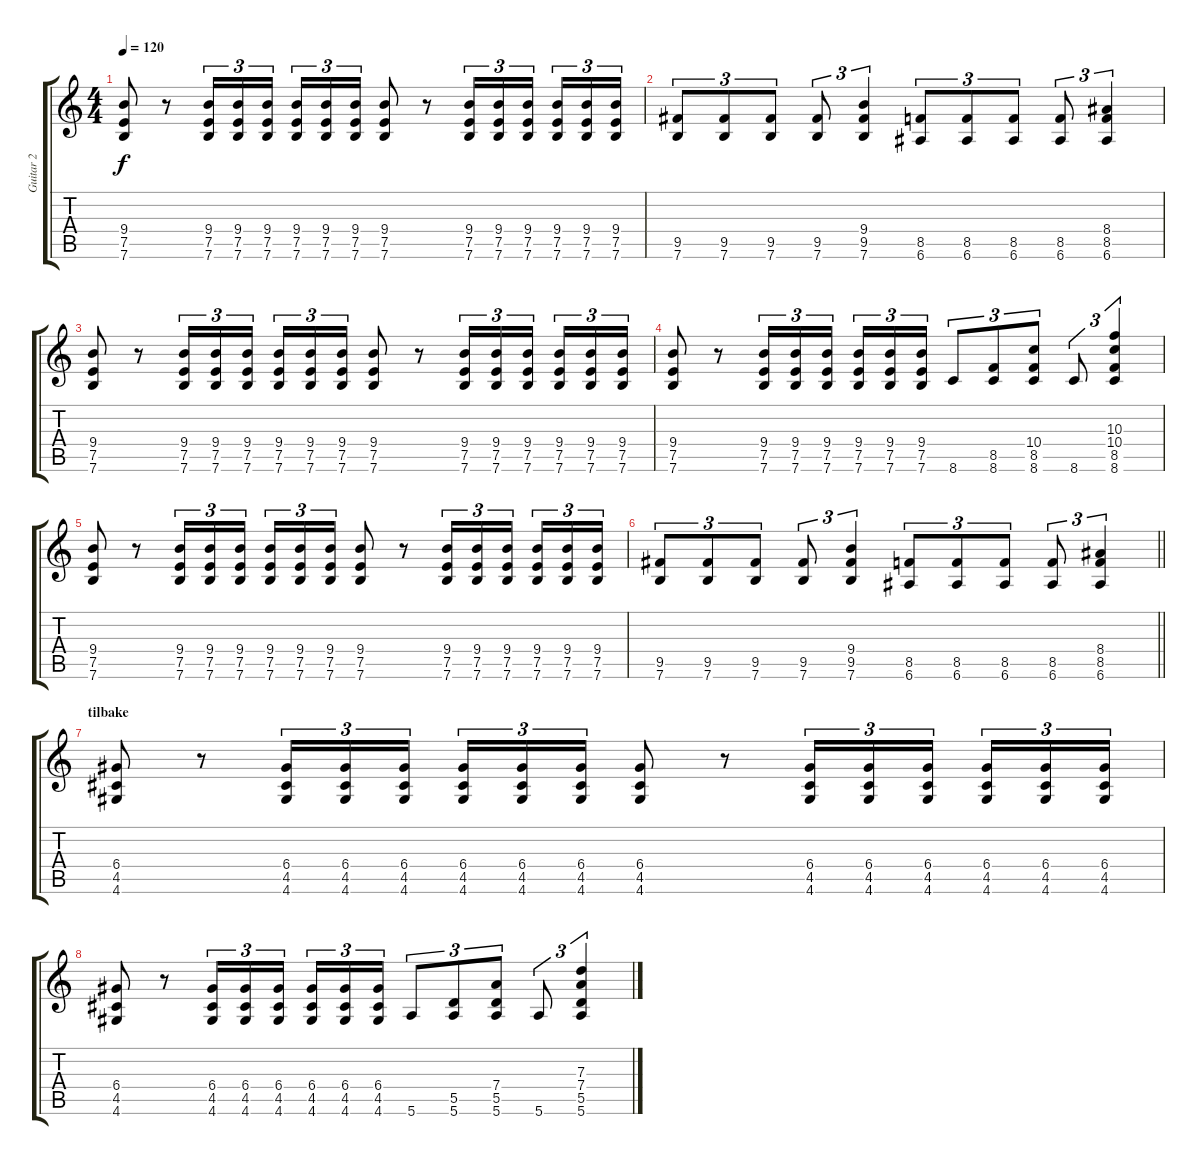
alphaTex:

\track ("Guitar 2" "Guitar 2") {instrument distortionguitar}
\staff {score tabs}
\tuning (E4 B3 G3 D3 A2 E2) {hide}
\ts (4 4)
\tempo 120
\clef g2
\ks c
(9.4 7.5 7.6).8{dy f} r.8 (9.4 7.5 7.6).16{tu (3 2)} (9.4 7.5 7.6).16{tu (3 2)} (9.4 7.5 7.6).16{tu (3 2) beam splitsecondary} (9.4 7.5 7.6).16{tu (3 2)} (9.4 7.5 7.6).16{tu (3 2)} (9.4 7.5 7.6).16{tu (3 2)} (9.4 7.5 7.6).8 r.8 (9.4 7.5 7.6).16{tu (3 2)} (9.4 7.5 7.6).16{tu (3 2)} (9.4 7.5 7.6).16{tu (3 2) beam splitsecondary} (9.4 7.5 7.6).16{tu (3 2)} (9.4 7.5 7.6).16{tu (3 2)} (9.4 7.5 7.6).16{tu (3 2)} |
(9.5 7.6).8{tu (3 2)} (9.5 7.6).8{tu (3 2)} (9.5 7.6).8{tu (3 2)} (9.5 7.6).8{tu (3 2)} (9.4 9.5 7.6).4{tu (3 2)} (8.5 6.6).8{tu (3 2)} (8.5 6.6).8{tu (3 2)} (8.5 6.6).8{tu (3 2)} (8.5 6.6).8{tu (3 2)} (8.4 8.5 6.6).4{tu (3 2)} |
(9.4 7.5 7.6).8 r.8 (9.4 7.5 7.6).16{tu (3 2)} (9.4 7.5 7.6).16{tu (3 2)} (9.4 7.5 7.6).16{tu (3 2) beam splitsecondary} (9.4 7.5 7.6).16{tu (3 2)} (9.4 7.5 7.6).16{tu (3 2)} (9.4 7.5 7.6).16{tu (3 2)} (9.4 7.5 7.6).8 r.8 (9.4 7.5 7.6).16{tu (3 2)} (9.4 7.5 7.6).16{tu (3 2)} (9.4 7.5 7.6).16{tu (3 2) beam splitsecondary} (9.4 7.5 7.6).16{tu (3 2)} (9.4 7.5 7.6).16{tu (3 2)} (9.4 7.5 7.6).16{tu (3 2)} |
(9.4 7.5 7.6).8 r.8 (9.4 7.5 7.6).16{tu (3 2)} (9.4 7.5 7.6).16{tu (3 2)} (9.4 7.5 7.6).16{tu (3 2) beam splitsecondary} (9.4 7.5 7.6).16{tu (3 2)} (9.4 7.5 7.6).16{tu (3 2)} (9.4 7.5 7.6).16{tu (3 2)} 8.6.8{tu (3 2)} (8.5 8.6).8{tu (3 2)} (10.4 8.5 8.6).8{tu (3 2)} 8.6.8{tu (3 2)} (10.3 10.4 8.5 8.6).4{tu (3 2)} |
(9.4 7.5 7.6).8 r.8 (9.4 7.5 7.6).16{tu (3 2)} (9.4 7.5 7.6).16{tu (3 2)} (9.4 7.5 7.6).16{tu (3 2) beam splitsecondary} (9.4 7.5 7.6).16{tu (3 2)} (9.4 7.5 7.6).16{tu (3 2)} (9.4 7.5 7.6).16{tu (3 2)} (9.4 7.5 7.6).8 r.8 (9.4 7.5 7.6).16{tu (3 2)} (9.4 7.5 7.6).16{tu (3 2)} (9.4 7.5 7.6).16{tu (3 2) beam splitsecondary} (9.4 7.5 7.6).16{tu (3 2)} (9.4 7.5 7.6).16{tu (3 2)} (9.4 7.5 7.6).16{tu (3 2)} |
\barLineRight lightlight
(9.5 7.6).8{tu (3 2)} (9.5 7.6).8{tu (3 2)} (9.5 7.6).8{tu (3 2)} (9.5 7.6).8{tu (3 2)} (9.4 9.5 7.6).4{tu (3 2)} (8.5 6.6).8{tu (3 2)} (8.5 6.6).8{tu (3 2)} (8.5 6.6).8{tu (3 2)} (8.5 6.6).8{tu (3 2)} (8.4 8.5 6.6).4{tu (3 2)} |
\section ("" "tilbake")
(6.4 4.5 4.6).8 r.8 (6.4 4.5 4.6).16{tu (3 2)} (6.4 4.5 4.6).16{tu (3 2)} (6.4 4.5 4.6).16{tu (3 2) beam splitsecondary} (6.4 4.5 4.6).16{tu (3 2)} (6.4 4.5 4.6).16{tu (3 2)} (6.4 4.5 4.6).16{tu (3 2)} (6.4 4.5 4.6).8 r.8 (6.4 4.5 4.6).16{tu (3 2)} (6.4 4.5 4.6).16{tu (3 2)} (6.4 4.5 4.6).16{tu (3 2) beam splitsecondary} (6.4 4.5 4.6).16{tu (3 2)} (6.4 4.5 4.6).16{tu (3 2)} (6.4 4.5 4.6).16{tu (3 2)} |
(6.4 4.5 4.6).8 r.8 (6.4 4.5 4.6).16{tu (3 2)} (6.4 4.5 4.6).16{tu (3 2)} (6.4 4.5 4.6).16{tu (3 2) beam splitsecondary} (6.4 4.5 4.6).16{tu (3 2)} (6.4 4.5 4.6).16{tu (3 2)} (6.4 4.5 4.6).16{tu (3 2)} 5.6.8{tu (3 2)} (5.5 5.6).8{tu (3 2)} (7.4 5.5 5.6).8{tu (3 2)} 5.6.8{tu (3 2)} (7.3 7.4 5.5 5.6).4{tu (3 2)}
